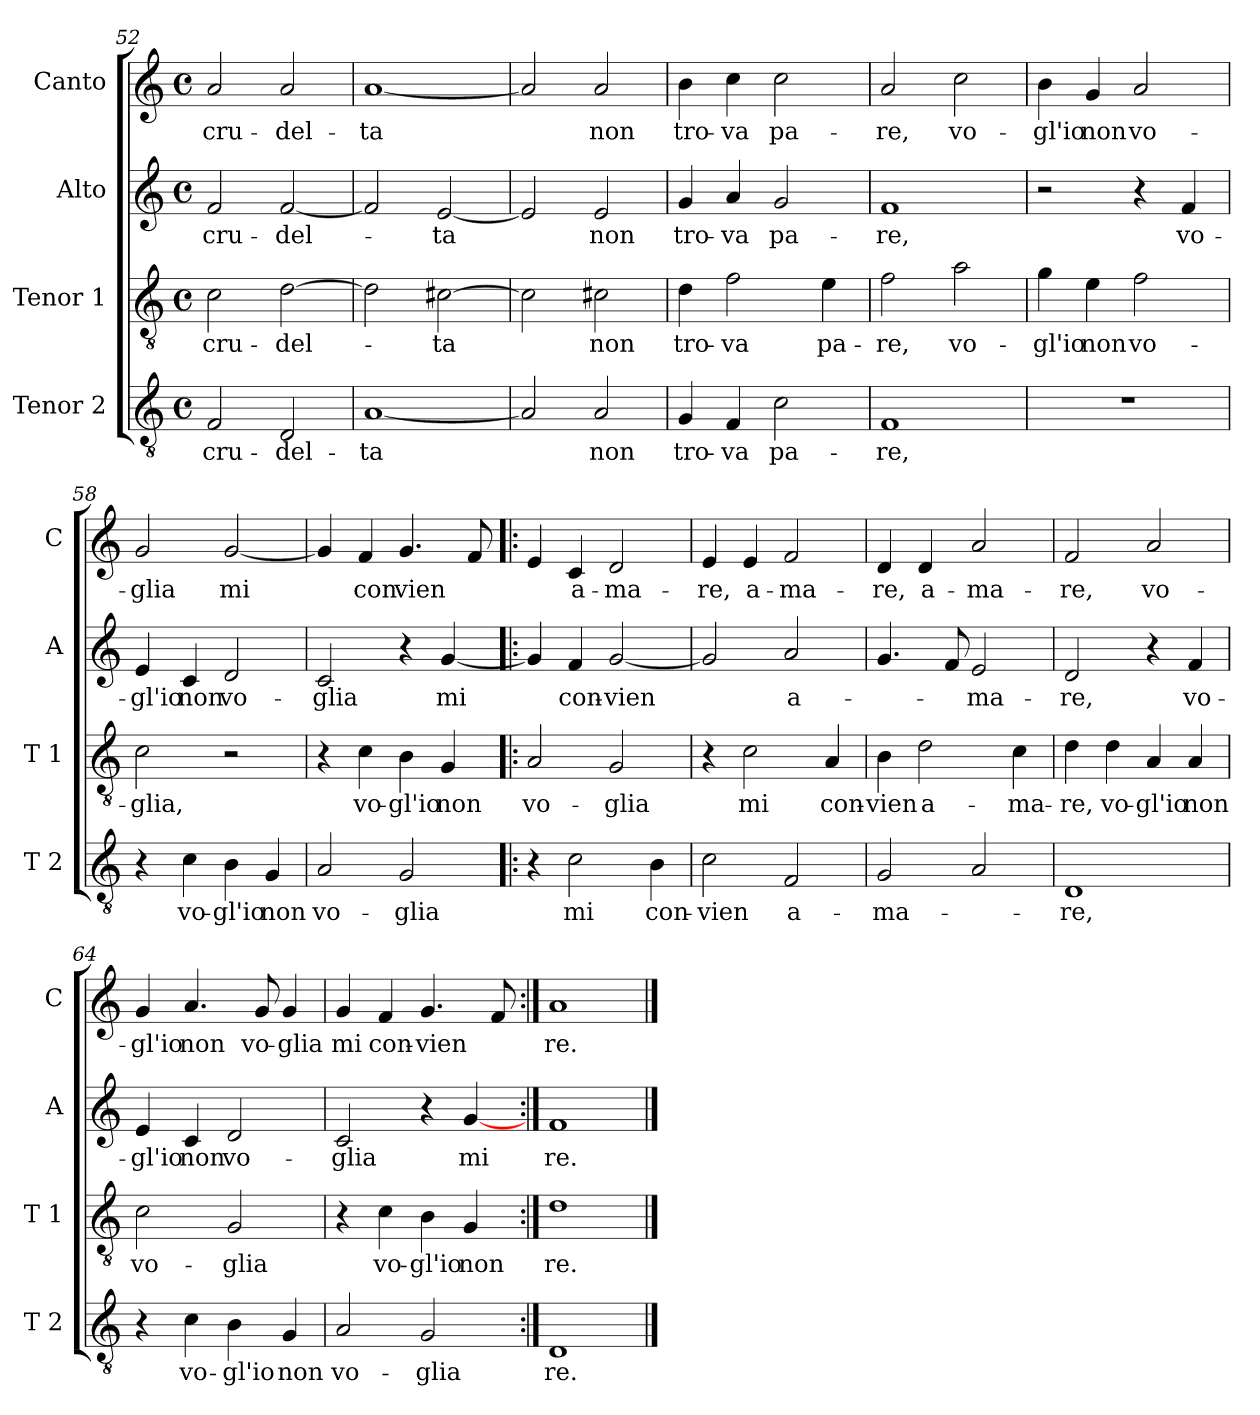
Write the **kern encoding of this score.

**kern	**text	**kern	**text	**kern	**text	**kern	**text
*part4	*part4	*part3	*part3	*part2	*part2	*part1	*part1
*staff4	*staff4	*staff3	*staff3	*staff2	*staff2	*staff1	*staff1
*I"Tenor 2	*	*I"Tenor 1	*	*I"Alto	*	*I"Canto	*
*I'T 2	*	*I'T 1	*	*I'A	*	*I'C	*
*clefGv2	*	*clefGv2	*	*clefG2	*	*clefG2	*
*k[]	*	*k[]	*	*k[]	*	*k[]	*
*C:	*	*C:	*	*C:	*	*C:	*
*M4/4	*	*M4/4	*	*M4/4	*	*M4/4	*
*met(c)	*	*met(c)	*	*met(c)	*	*met(c)	*
=52	=52	=52	=52	=52	=52	=52	=52
!	!LO:LY:b	!	!LO:LY:b	!	!LO:LY:b	!	!LO:LY:b
2F/	cru-	2c\	cru-	2f/	cru-	2a/	cru-
!	!LO:LY:b	!	!LO:LY:b	!	!LO:LY:b	!	!LO:LY:b
2D/	-del-	[2d\	-del-	[2f/	-del-	2a/	-del-
=53	=53	=53	=53	=53	=53	=53	=53
!	!LO:LY:b	!	!	!	!	!	!LO:LY:b
[1A	-ta	2d\]	.	2f/]	.	[1a	-ta
!	!	!	!LO:LY:b	!	!LO:LY:b	!	!
.	.	[2c#X\	-ta	[2e/	-ta	.	.
=54	=54	=54	=54	=54	=54	=54	=54
2A/]	.	2c#\]	.	2e/]	.	2a/]	.
!	!LO:LY:b	!	!LO:LY:b	!	!LO:LY:b	!	!LO:LY:b
2A/	non	2c#X\	non	2e/	non	2a/	non
!!LO:PB:g=z
=55	=55	=55	=55	=55	=55	=55	=55
!	!LO:LY:b	!	!LO:LY:b	!	!LO:LY:b	!	!LO:LY:b
4G/	tro-	4d\	tro-	4g/	tro-	4b\	tro-
!	!LO:LY:b	!	!LO:LY:b	!	!LO:LY:b	!	!LO:LY:b
4F/	-va	2f\	-va	4a/	-va	4cc\	-va
!	!LO:LY:b	!	!	!	!LO:LY:b	!	!LO:LY:b
2c\	pa-	.	.	2g/	pa-	2cc\	pa-
!	!	!	!LO:LY:b	!	!	!	!
.	.	4e\	pa-	.	.	.	.
=56	=56	=56	=56	=56	=56	=56	=56
!	!LO:LY:b	!	!LO:LY:b	!	!LO:LY:b	!	!LO:LY:b
1F	-re,	2f\	-re,	1f	-re,	2a/	-re,
!	!	!	!LO:LY:b	!	!	!	!LO:LY:b
.	.	2a\	vo-	.	.	2cc\	vo-
=57	=57	=57	=57	=57	=57	=57	=57
!	!	!	!LO:LY:b	!	!	!	!LO:LY:b
1r	.	4g\	-gl'io	2r	.	4b\	-gl'io
!	!	!	!LO:LY:b	!	!	!	!LO:LY:b
.	.	4e\	non	.	.	4g/	non
!	!	!	!LO:LY:b	!	!	!	!LO:LY:b
.	.	2f\	vo-	4r	.	2a/	vo-
!	!	!	!	!	!LO:LY:b	!	!
.	.	.	.	4f/	vo-	.	.
=58	=58	=58	=58	=58	=58	=58	=58
!	!	!	!LO:LY:b	!	!LO:LY:b	!	!LO:LY:b
4r	.	2c\	-glia,	4e/	-gl'io	2g/	-glia
!	!LO:LY:b	!	!	!	!LO:LY:b	!	!
4c\	vo-	.	.	4c/	non	.	.
!	!LO:LY:b	!	!	!	!LO:LY:b	!	!LO:LY:b
4B\	-gl'io	2r	.	2d/	vo-	[2g/	mi
!	!LO:LY:b	!	!	!	!	!	!
4G/	non	.	.	.	.	.	.
=59	=59	=59	=59	=59	=59	=59	=59
!	!LO:LY:b	!	!	!	!LO:LY:b	!	!
2A/	vo-	4r	.	2c/	-glia	4g/]	.
!	!	!	!LO:LY:b	!	!	!	!LO:LY:b
.	.	4c\	vo-	.	.	4f/	con
!	!LO:LY:b	!	!LO:LY:b	!	!	!	!LO:LY:b
2G/	-glia	4B\	-gl'io	4r	.	4.g/	vien
!	!	!	!LO:LY:b	!	!LO:LY:b	!	!
.	.	4G/	non	[4g/	mi	.	.
.	.	.	.	.	.	8f/	.
=60!|:	=60!|:	=60!|:	=60!|:	=60!|:	=60!|:	=60!|:	=60!|:
!	!	!	!LO:LY:b	!	!	!	!
4r	.	2A/	vo-	4g/]	.	4e/	.
!	!LO:LY:b	!	!	!	!LO:LY:b	!	!LO:LY:b
2c\	mi	.	.	4f/	con-	4c/	a-
!	!	!	!LO:LY:b	!	!LO:LY:b	!	!LO:LY:b
.	.	2G/	-glia	[2g/	-vien	2d/	-ma-
!	!LO:LY:b	!	!	!	!	!	!
4B\	con-	.	.	.	.	.	.
!!LO:LB:g=z
=61	=61	=61	=61	=61	=61	=61	=61
!	!LO:LY:b	!	!	!	!	!	!LO:LY:b
2c\	-vien	4r	.	2g/]	.	4e/	-re,
!	!	!	!LO:LY:b	!	!	!	!LO:LY:b
.	.	2c\	mi	.	.	4e/	a-
!	!LO:LY:b	!	!	!	!LO:LY:b	!	!LO:LY:b
2F/	a-	.	.	2a/	a-	2f/	-ma-
!	!	!	!LO:LY:b	!	!	!	!
.	.	4A/	con-	.	.	.	.
=62	=62	=62	=62	=62	=62	=62	=62
!	!LO:LY:b	!	!LO:LY:b	!	!	!	!LO:LY:b
2G/	-ma-	4B\	-vien	4.g/	.	4d/	-re,
!	!	!	!LO:LY:b	!	!	!	!LO:LY:b
.	.	2d\	a-	.	.	4d/	a-
.	.	.	.	8f/	.	.	.
!	!	!	!	!	!LO:LY:b	!	!LO:LY:b
2A/	.	.	.	2e/	-ma-	2a/	-ma-
!	!	!	!LO:LY:b	!	!	!	!
.	.	4c\	-ma-	.	.	.	.
=63	=63	=63	=63	=63	=63	=63	=63
!	!LO:LY:b	!	!LO:LY:b	!	!LO:LY:b	!	!LO:LY:b
1D	-re,	4d\	-re,	2d/	-re,	2f/	-re,
!	!	!	!LO:LY:b	!	!	!	!
.	.	4d\	vo-	.	.	.	.
!	!	!	!LO:LY:b	!	!	!	!LO:LY:b
.	.	4A/	-gl'io	4r	.	2a/	vo-
!	!	!	!LO:LY:b	!	!LO:LY:b	!	!
.	.	4A/	non	4f/	vo-	.	.
=64	=64	=64	=64	=64	=64	=64	=64
!	!	!	!LO:LY:b	!	!LO:LY:b	!	!LO:LY:b
4r	.	2c\	vo-	4e/	-gl'io	4g/	-gl'io
!	!LO:LY:b	!	!	!	!LO:LY:b	!	!LO:LY:b
4c\	vo-	.	.	4c/	non	4.a/	non
!	!LO:LY:b	!	!LO:LY:b	!	!LO:LY:b	!	!
4B\	-gl'io	2G/	-glia	2d/	vo-	.	.
!	!	!	!	!	!	!	!LO:LY:b
.	.	.	.	.	.	8g/	vo-
!	!LO:LY:b	!	!	!	!	!	!LO:LY:b
4G/	non	.	.	.	.	4g/	-glia
=65	=65	=65	=65	=65	=65	=65	=65
!	!LO:LY:b	!	!	!	!LO:LY:b	!	!LO:LY:b
2A/	vo-	4r	.	2c/	-glia	4g/	mi
!	!	!	!LO:LY:b	!	!	!	!LO:LY:b
.	.	4c\	vo-	.	.	4f/	con-
!	!LO:LY:b	!	!LO:LY:b	!	!	!	!LO:LY:b
2G/	-glia	4B\	-gl'io	4r	.	4.g/	-vien
!	!	!	!LO:LY:b	!	!LO:LY:b	!	!
.	.	4G/	non	[4g/	mi	.	.
.	.	.	.	.	.	8f/	.
=66:|!	=66:|!	=66:|!	=66:|!	=66:|!	=66:|!	=66:|!	=66:|!
!	!LO:LY:b	!	!LO:LY:b	!	!LO:LY:b	!	!LO:LY:b
1D	re.	1d	re.	1f	re.	1a	re.
==	==	==	==	==	==	==	==
*-	*-	*-	*-	*-	*-	*-	*-
